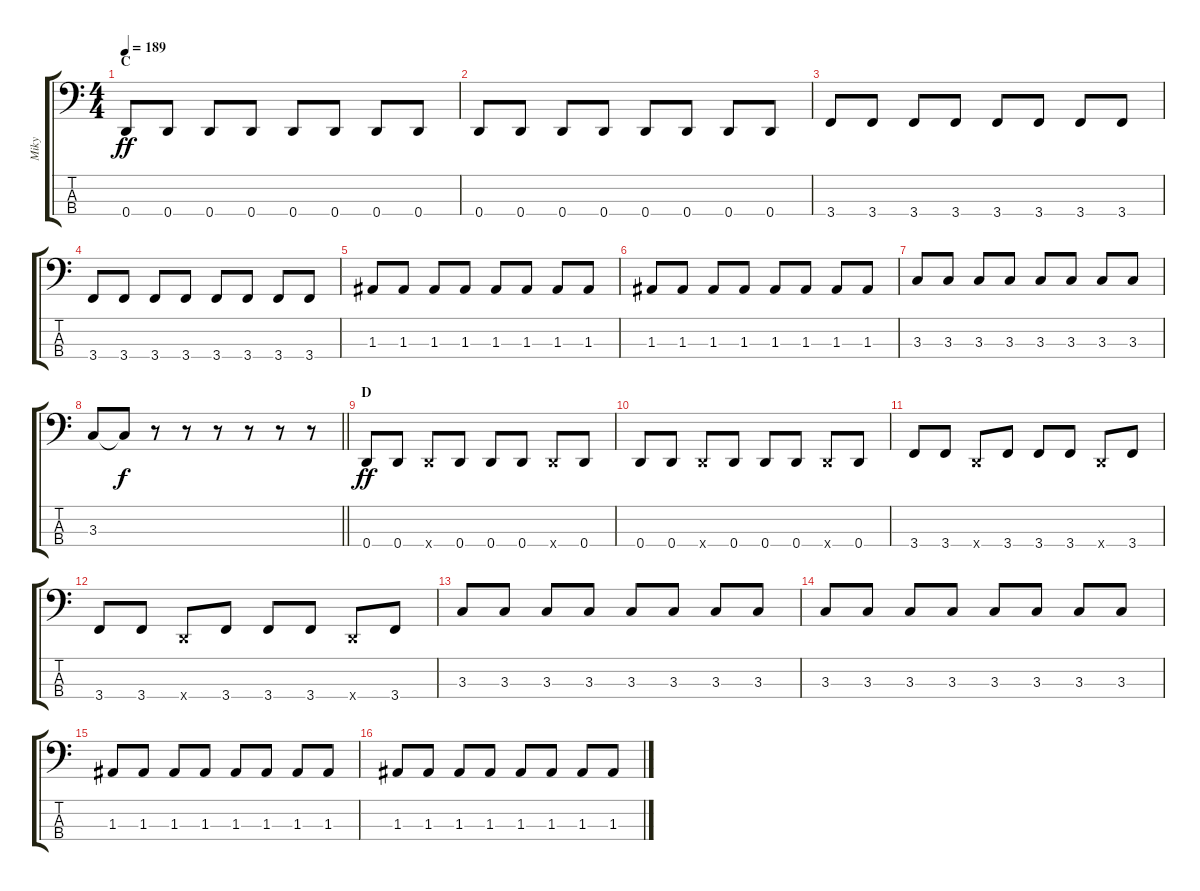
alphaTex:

\track ("Miky" "Miky") {instrument electricbasspick}
\staff {score tabs}
\tuning (G2 D2 A1 D1) {hide}
\ts (4 4)
\section ("" "C")
\tempo 189
\clef f4
\ks c
0.4.8{dy ff} 0.4.8 0.4.8 0.4.8 0.4.8 0.4.8 0.4.8 0.4.8 |
0.4.8 0.4.8 0.4.8 0.4.8 0.4.8 0.4.8 0.4.8 0.4.8 |
3.4.8 3.4.8 3.4.8 3.4.8 3.4.8 3.4.8 3.4.8 3.4.8 |
3.4.8 3.4.8 3.4.8 3.4.8 3.4.8 3.4.8 3.4.8 3.4.8 |
1.3.8 1.3.8 1.3.8 1.3.8 1.3.8 1.3.8 1.3.8 1.3.8 |
1.3.8 1.3.8 1.3.8 1.3.8 1.3.8 1.3.8 1.3.8 1.3.8 |
3.3.8 3.3.8 3.3.8 3.3.8 3.3.8 3.3.8 3.3.8 3.3.8 |
\barLineRight lightlight
3.3.8 3.3{t}.8{dy f} r.8 r.8 r.8 r.8 r.8 r.8 |
\section ("" "D")
0.4.8{dy ff} 0.4.8 0.4{x}.8 0.4.8 0.4.8 0.4.8 0.4{x}.8 0.4.8 |
0.4.8 0.4.8 0.4{x}.8 0.4.8 0.4.8 0.4.8 0.4{x}.8 0.4.8 |
3.4.8 3.4.8 0.4{x}.8 3.4.8 3.4.8 3.4.8 0.4{x}.8 3.4.8 |
3.4.8 3.4.8 0.4{x}.8 3.4.8 3.4.8 3.4.8 0.4{x}.8 3.4.8 |
3.3.8 3.3.8 3.3.8 3.3.8 3.3.8 3.3.8 3.3.8 3.3.8 |
3.3.8 3.3.8 3.3.8 3.3.8 3.3.8 3.3.8 3.3.8 3.3.8 |
1.3.8 1.3.8 1.3.8 1.3.8 1.3.8 1.3.8 1.3.8 1.3.8 |
1.3.8 1.3.8 1.3.8 1.3.8 1.3.8 1.3.8 1.3.8 1.3.8
